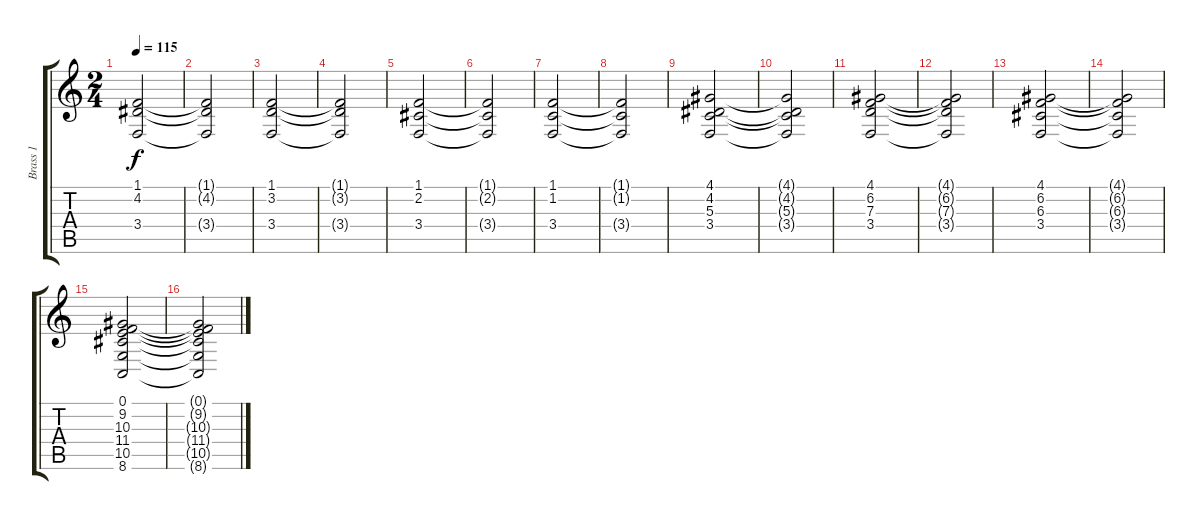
\track ("Brass 1" "Brass 1") {instrument synthbrass1}
\staff {score tabs}
\tuning (E4 B3 G3 D3 A2 E2) {hide}
\ts (2 4)
\tempo 115
\clef g2
\ks c
(1.1 4.2 3.4).2{dy f instrument synthbrass1} |
(1.1{t} 4.2{t} 3.4{t}).2 |
(1.1 3.2 3.4).2 |
(1.1{t} 3.2{t} 3.4{t}).2 |
(1.1 2.2 3.4).2 |
(1.1{t} 2.2{t} 3.4{t}).2 |
(1.1 1.2 3.4).2 |
(1.1{t} 1.2{t} 3.4{t}).2 |
(4.1 4.2 5.3 3.4).2 |
(4.1{t} 4.2{t} 5.3{t} 3.4{t}).2 |
(4.1 6.2 7.3 3.4).2 |
(4.1{t} 6.2{t} 7.3{t} 3.4{t}).2 |
(4.1 6.2 6.3 3.4).2 |
(4.1{t} 6.2{t} 6.3{t} 3.4{t}).2 |
(0.1 9.2 10.3 11.4 10.5 8.6).2 |
(0.1{t} 9.2{t} 10.3{t} 11.4{t} 10.5{t} 8.6{t}).2
